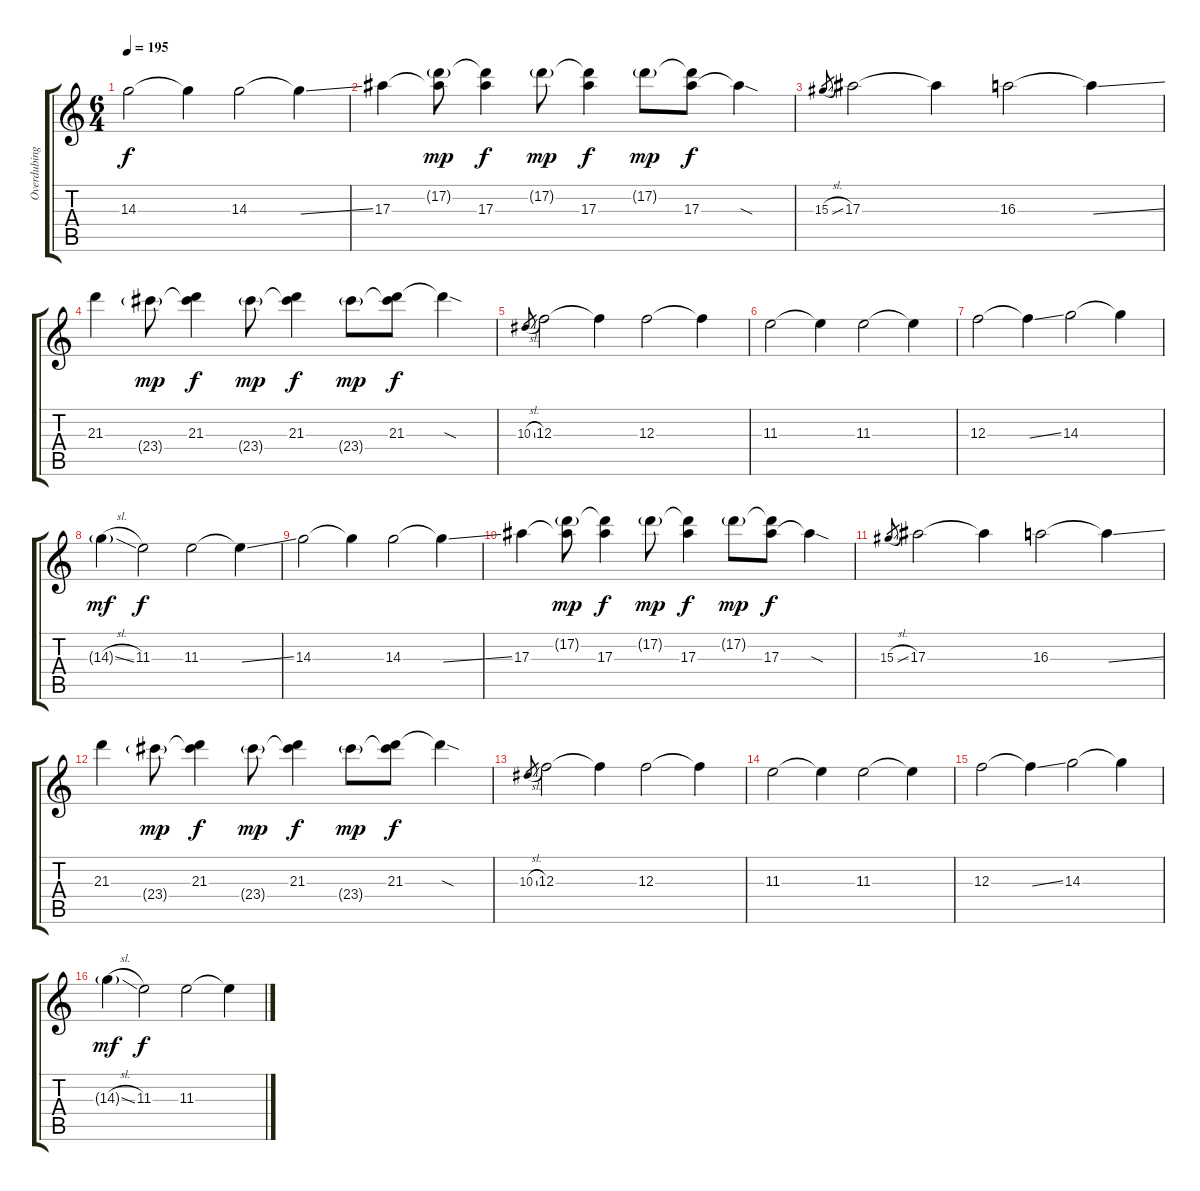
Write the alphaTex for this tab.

\track ("Overdubing" "Overdubing") {instrument overdrivenguitar}
\staff {score tabs}
\tuning (D4 A3 F3 D3 A2 D2) {hide}
\ts (6 4)
\tempo 195
\clef g2
\ks c
14.3.2{dy f} 14.3{t}.4 14.3.2 14.3{ss t}.4 |
17.3.4 (17.2{g} 17.3{t}).8{dy mp} (17.2{t} 17.3).4{dy f} 17.2{g}.8{dy mp} (17.2{t} 17.3).4{dy f} 17.2{g}.8{dy mp} (17.2{t} 17.3).8{dy f} 17.3{sod t}.4 |
15.3{sl}.8{gr} 17.3.2 17.3{t}.4 16.3.2 16.3{ss t}.4 |
21.3.4 23.4{g}.8{dy mp} (21.3 23.4{t}).4{dy f} 23.4{g}.8{dy mp} (21.3 23.4{t}).4{dy f} 23.4{g}.8{dy mp} (21.3 23.4{t}).8{dy f} 21.3{sod t}.4 |
10.3{sl}.8{gr} 12.3.2 12.3{t}.4 12.3.2 12.3{t}.4 |
11.3.2 11.3{t}.4 11.3.2 11.3{t}.4 |
12.3.2 12.3{ss t}.4 14.3.2 14.3{t}.4 |
14.3{sl g}.4{dy mf} 11.3.2{dy f} 11.3.2 11.3{ss t}.4 |
14.3.2 14.3{t}.4 14.3.2 14.3{ss t}.4 |
17.3.4 (17.2{g} 17.3{t}).8{dy mp} (17.2{t} 17.3).4{dy f} 17.2{g}.8{dy mp} (17.2{t} 17.3).4{dy f} 17.2{g}.8{dy mp} (17.2{t} 17.3).8{dy f} 17.3{sod t}.4 |
15.3{sl}.8{gr} 17.3.2 17.3{t}.4 16.3.2 16.3{ss t}.4 |
21.3.4 23.4{g}.8{dy mp} (21.3 23.4{t}).4{dy f} 23.4{g}.8{dy mp} (21.3 23.4{t}).4{dy f} 23.4{g}.8{dy mp} (21.3 23.4{t}).8{dy f} 21.3{sod t}.4 |
10.3{sl}.8{gr} 12.3.2 12.3{t}.4 12.3.2 12.3{t}.4 |
11.3.2 11.3{t}.4 11.3.2 11.3{t}.4 |
12.3.2 12.3{ss t}.4 14.3.2 14.3{t}.4 |
14.3{sl g}.4{dy mf} 11.3.2{dy f} 11.3.2 11.3{ss t}.4
